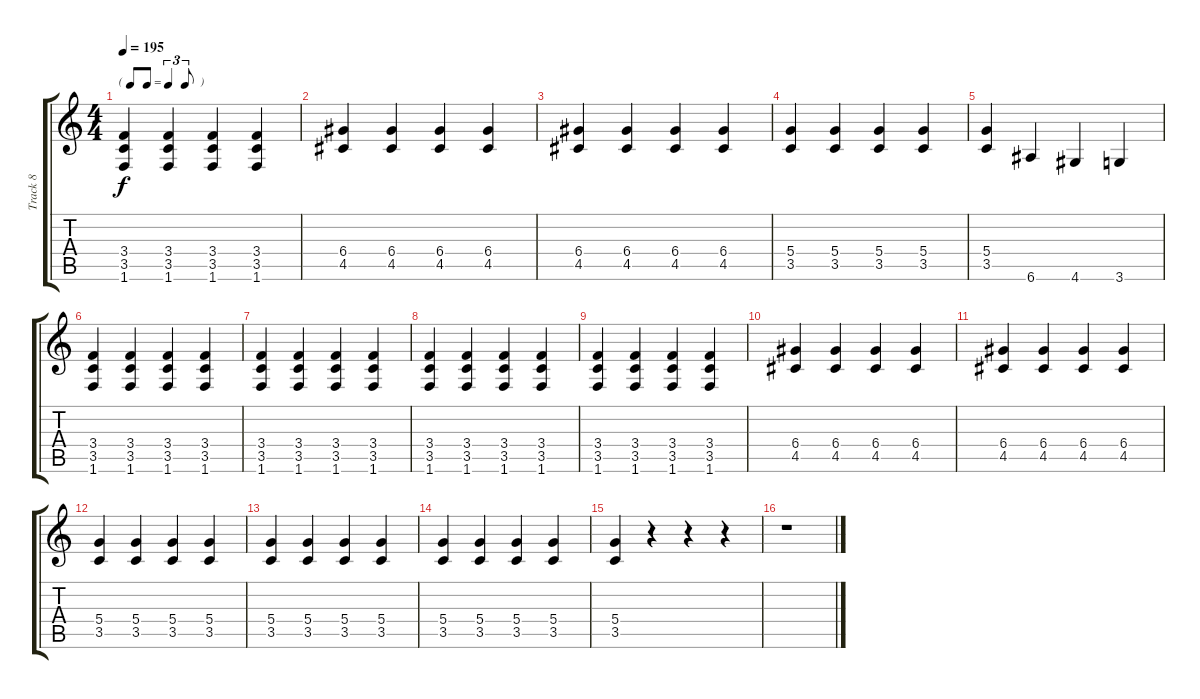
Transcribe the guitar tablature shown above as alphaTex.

\track ("Track 8" "Track 8") {instrument acousticguitarsteel}
\staff {score tabs}
\tuning (E4 B3 G3 D3 A2 E2) {hide}
\ts (4 4)
\tf triplet8th
\tempo 195
\clef g2
\ks c
(3.4 3.5 1.6).4{dy f} (3.4 3.5 1.6).4 (3.4 3.5 1.6).4 (3.4 3.5 1.6).4 |
(6.4 4.5).4 (6.4 4.5).4 (6.4 4.5).4 (6.4 4.5).4 |
(6.4 4.5).4 (6.4 4.5).4 (6.4 4.5).4 (6.4 4.5).4 |
(5.4 3.5).4 (5.4 3.5).4 (5.4 3.5).4 (5.4 3.5).4 |
(5.4 3.5).4 6.6.4 4.6.4 3.6.4 |
(3.4 3.5 1.6).4 (3.4 3.5 1.6).4 (3.4 3.5 1.6).4 (3.4 3.5 1.6).4 |
(3.4 3.5 1.6).4 (3.4 3.5 1.6).4 (3.4 3.5 1.6).4 (3.4 3.5 1.6).4 |
(3.4 3.5 1.6).4 (3.4 3.5 1.6).4 (3.4 3.5 1.6).4 (3.4 3.5 1.6).4 |
(3.4 3.5 1.6).4 (3.4 3.5 1.6).4 (3.4 3.5 1.6).4 (3.4 3.5 1.6).4 |
(6.4 4.5).4 (6.4 4.5).4 (6.4 4.5).4 (6.4 4.5).4 |
(6.4 4.5).4 (6.4 4.5).4 (6.4 4.5).4 (6.4 4.5).4 |
(5.4 3.5).4 (5.4 3.5).4 (5.4 3.5).4 (5.4 3.5).4 |
(5.4 3.5).4 (5.4 3.5).4 (5.4 3.5).4 (5.4 3.5).4 |
(5.4 3.5).4 (5.4 3.5).4 (5.4 3.5).4 (5.4 3.5).4 |
(5.4 3.5).4 r.4 r.4 r.4 |
r.1
